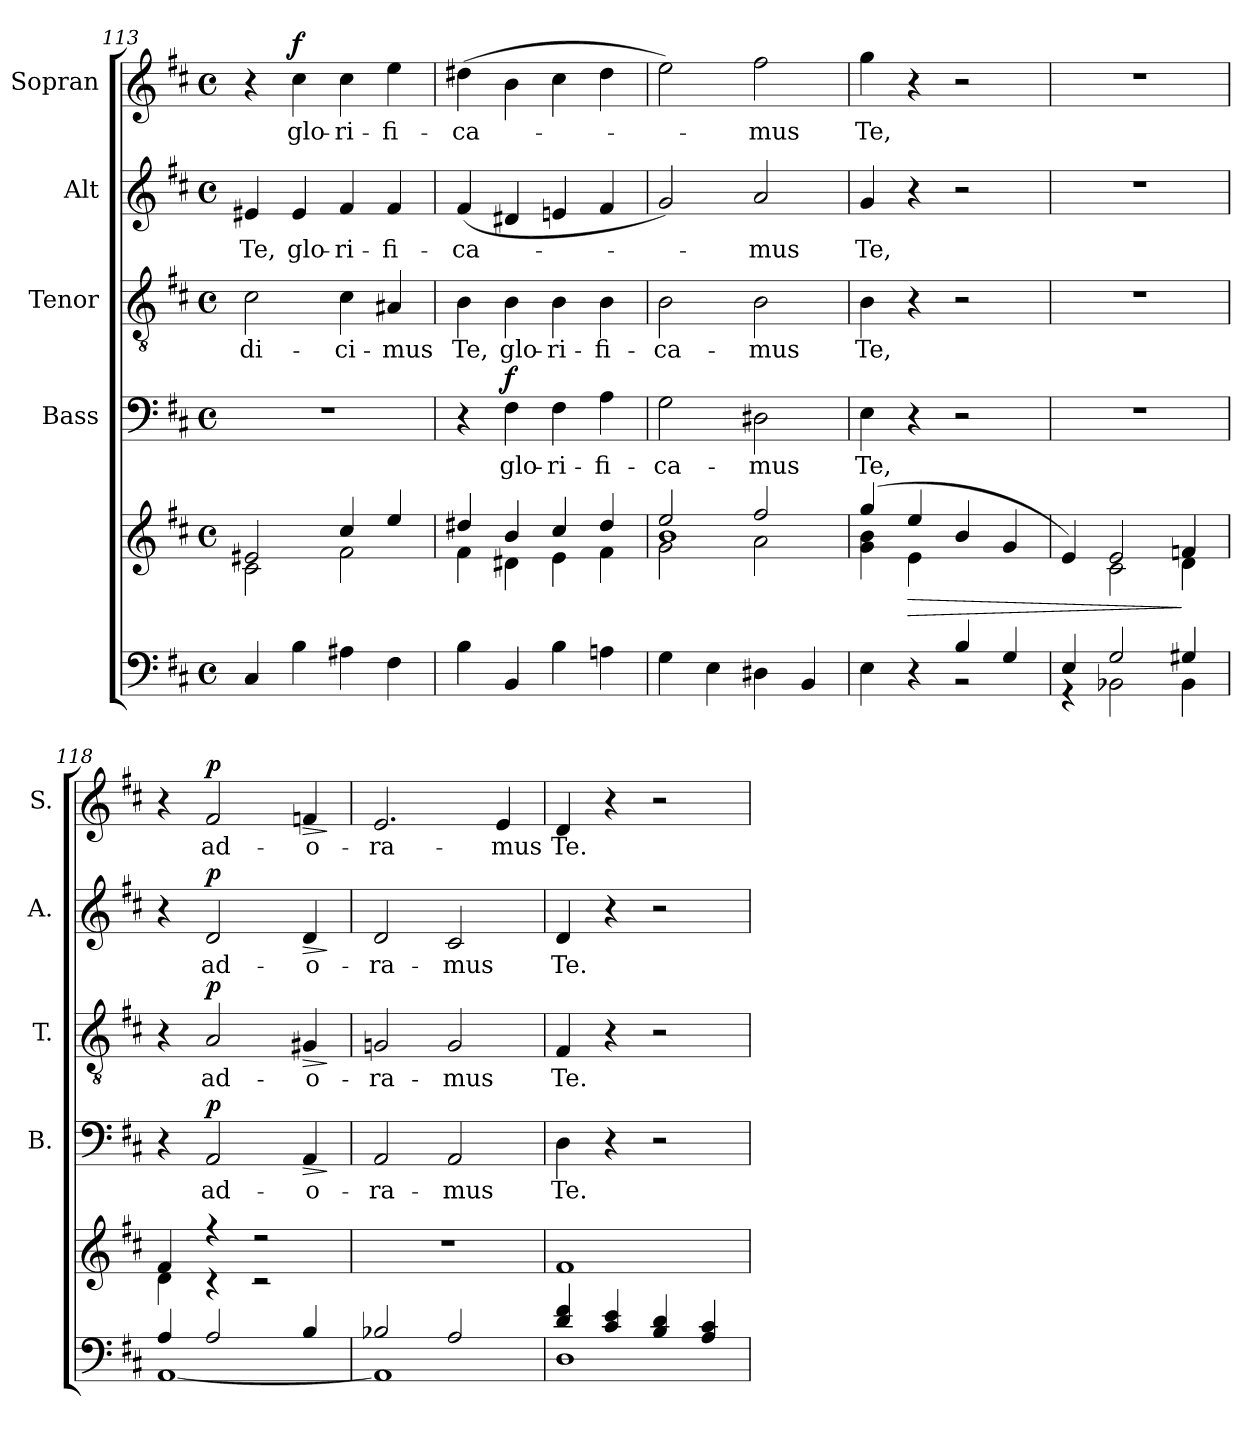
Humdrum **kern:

**kern	**kern	**dynam	**kern	**text	**dynam	**kern	**text	**dynam	**kern	**text	**dynam	**kern	**text	**dynam
*part5	*part5	*part5	*part4	*part4	*part4	*part3	*part3	*part3	*part2	*part2	*part2	*part1	*part1	*part1
*staff6	*staff5	*staff5/6	*staff4	*staff4	*staff4	*staff3	*staff3	*staff3	*staff2	*staff2	*staff2	*staff1	*staff1	*staff1
*	*	*	*I"Bass	*	*	*I"Tenor	*	*	*I"Alt	*	*	*I"Sopran	*	*
*	*	*	*I'B.	*	*	*I'T.	*	*	*I'A.	*	*	*I'S.	*	*
*clefF4	*clefG2	*	*clefF4	*	*	*clefGv2	*	*	*clefG2	*	*	*clefG2	*	*
*k[f#c#]	*k[f#c#]	*	*k[f#c#]	*	*	*k[f#c#]	*	*	*k[f#c#]	*	*	*k[f#c#]	*	*
*D:	*D:	*	*D:	*	*	*D:	*	*	*D:	*	*	*D:	*	*
*M4/4	*M4/4	*	*M4/4	*	*	*M4/4	*	*	*M4/4	*	*	*M4/4	*	*
*met(c)	*met(c)	*	*met(c)	*	*	*met(c)	*	*	*met(c)	*	*	*met(c)	*	*
=113	=113	=113	=113	=113	=113	=113	=113	=113	=113	=113	=113	=113	=113	=113
*	*^	*	*	*	*	*	*	*	*	*	*	*	*	*
!	!	!	!	!	!	!	!	!LO:LY:b	!	!	!LO:LY:b	!	!	!	!
4C#/	2e#X/	2c#\	.	1r	.	.	2c#\	-di-	.	4e#X/	Te,	.	4r	.	.
!	!	!	!	!	!	!	!	!	!	!	!LO:LY:b	!	!	!LO:LY:b	!LO:DY:a
4B\	.	.	.	.	.	.	.	.	.	4e#/	glo-	.	4cc#\	glo-	f
!	!	!	!	!	!	!	!	!LO:LY:b	!	!	!LO:LY:b	!	!	!LO:LY:b	!
4A#X\	4cc#/	2f#\	.	.	.	.	4c#\	-ci-	.	4f#/	-ri-	.	4cc#\	-ri-	.
!	!	!	!	!	!	!	!	!LO:LY:b	!	!	!LO:LY:b	!	!	!LO:LY:b	!
4F#\	4ee/	.	.	.	.	.	4A#X/	-mus	.	4f#/	-fi-	.	4ee\	-fi-	.
=114	=114	=114	=114	=114	=114	=114	=114	=114	=114	=114	=114	=114	=114	=114	=114
!	!	!	!	!	!	!	!	!LO:LY:b	!	!	!LO:LY:b	!	!	!LO:LY:b	!
4B\	4dd#X/	4f#\	.	4r	.	.	4B\	Te,	.	(<4f#/	-ca-	.	(>4dd#X\	-ca-	.
!	!	!	!	!	!LO:LY:b	!LO:DY:a	!	!LO:LY:b	!	!	!	!	!	!	!
4BB/	4b/	4d#X\	.	4F#\	glo-	f	4B\	glo-	.	4d#X/	.	.	4b\	.	.
!	!	!	!	!	!LO:LY:b	!	!	!LO:LY:b	!	!	!	!	!	!	!
4B\	4cc#/	4e\	.	4F#\	-ri-	.	4B\	-ri-	.	4en/	.	.	4cc#\	.	.
!	!	!	!	!	!LO:LY:b	!	!	!LO:LY:b	!	!	!	!	!	!	!
4An\	4dd#/	4f#\	.	4A\	-fi-	.	4B\	-fi-	.	4f#/	.	.	4dd#\	.	.
=115	=115	=115	=115	=115	=115	=115	=115	=115	=115	=115	=115	=115	=115	=115	=115
*	*	*^	*	*	*	*	*	*	*	*	*	*	*	*	*
!	!	!	!	!	!	!LO:LY:b	!	!	!LO:LY:b	!	!	!	!	!	!	!
4G\	2ee/	2g\	1b	.	2G\	-ca-	.	2B\	-ca-	.	2g/)	.	.	2ee\)	.	.
4E\	.	.	.	.	.	.	.	.	.	.	.	.	.	.	.	.
!	!	!	!	!	!	!LO:LY:b	!	!	!LO:LY:b	!	!	!LO:LY:b	!	!	!LO:LY:b	!
4D#X\	2ff#/	2a\	.	.	2D#X\	-mus	.	2B\	-mus	.	2a/	-mus	.	2ff#\	-mus	.
4BB/	.	.	.	.	.	.	.	.	.	.	.	.	.	.	.	.
*	*	*v	*v	*	*	*	*	*	*	*	*	*	*	*	*	*
=116	=116	=116	=116	=116	=116	=116	=116	=116	=116	=116	=116	=116	=116	=116	=116
*^	*	*	*	*	*	*	*	*	*	*	*	*	*	*	*
!	!	!	!	!	!	!LO:LY:b	!	!	!LO:LY:b	!	!	!LO:LY:b	!	!	!LO:LY:b	!
2ryy	4E\	(4gg/	4g\ 4b\	.	4E\	Te,	.	4B\	Te,	.	4g/	Te,	.	4gg\	Te,	.
!	!	!	!	!LO:HP:b	!	!	!	!	!	!	!	!	!	!	!	!
.	4r	4ee/	4e\	>	4r	.	.	4r	.	.	4r	.	.	4r	.	.
4B/	2r	4b/	2ryy	.	2r	.	.	2r	.	.	2r	.	.	2r	.	.
4G/	.	4g/	.	.	.	.	.	.	.	.	.	.	.	.	.	.
=117	=117	=117	=117	=117	=117	=117	=117	=117	=117	=117	=117	=117	=117	=117	=117	=117
4E/	4rGG	4e/)	4ryy	.	1r	.	.	1r	.	.	1r	.	.	1r	.	.
2G/	2BB-X\	2e/	2c#\	.	.	.	.	.	.	.	.	.	.	.	.	.
4G#X/	4BB-\	4fn/	4d\	]	.	.	.	.	.	.	.	.	.	.	.	.
!!LO:LB:g=z
=118	=118	=118	=118	=118	=118	=118	=118	=118	=118	=118	=118	=118	=118	=118	=118	=118
4A/	[<1AA	4f#/	4d\	.	4r	.	.	4r	.	.	4r	.	.	4r	.	.
!	!	!	!	!	!	!LO:LY:b	!LO:DY:a	!	!LO:LY:b	!LO:DY:a	!	!LO:LY:b	!LO:DY:a	!	!LO:LY:b	!LO:DY:a
2A/	.	4r	4r	.	2AA/	ad-	p	2A/	ad-	p	2d/	ad-	p	2f#/	ad-	p
.	.	2r	2r	.	.	.	.	.	.	.	.	.	.	.	.	.
!	!	!	!	!	!	!LO:LY:b	!LO:HP:b	!	!LO:LY:b	!LO:HP:b	!	!LO:LY:b	!LO:HP:b	!	!LO:LY:b	!LO:HP:b
4B/	.	.	.	.	4AA/	-o-	>	4G#X/	-o-	>	4d/	-o-	>	4fn/	-o-	>
*v	*v	*	*	*	*	*	*	*	*	*	*	*	*	*	*	*
*	*v	*v	*	*	*	*	*	*	*	*	*	*	*	*	*
.	.	.	.	.	]	.	.	]	.	.	]	.	.	]
=119	=119	=119	=119	=119	=119	=119	=119	=119	=119	=119	=119	=119	=119	=119
*^	*	*	*	*	*	*	*	*	*	*	*	*	*	*
!	!	!	!	!	!LO:LY:b	!	!	!LO:LY:b	!	!	!LO:LY:b	!	!	!LO:LY:b	!
2B-X/	1AA]	1r	.	2AA/	-ra-	.	2Gn/	-ra-	.	2d/	-ra-	.	2.e/	-ra-	.
!	!	!	!	!	!LO:LY:b	!	!	!LO:LY:b	!	!	!LO:LY:b	!	!	!	!
2A/	.	.	.	2AA/	-mus	.	2G/	-mus	.	2c#/	-mus	.	.	.	.
!	!	!	!	!	!	!	!	!	!	!	!	!	!	!LO:LY:b	!
.	.	.	.	.	.	.	.	.	.	.	.	.	4e/	-mus	.
=120	=120	=120	=120	=120	=120	=120	=120	=120	=120	=120	=120	=120	=120	=120	=120
!	!	!	!	!	!LO:LY:b	!	!	!LO:LY:b	!	!	!LO:LY:b	!	!	!LO:LY:b	!
4d/ 4f#/	1D	1f#	.	4D\	Te.	.	4F#/	Te.	.	4d/	Te.	.	4d/	Te.	.
4c#/ 4e/	.	.	.	4r	.	.	4r	.	.	4r	.	.	4r	.	.
4B/ 4d/	.	.	.	2r	.	.	2r	.	.	2r	.	.	2r	.	.
4A/ 4c#/	.	.	.	.	.	.	.	.	.	.	.	.	.	.	.
*v	*v	*	*	*	*	*	*	*	*	*	*	*	*	*	*
=	=	=	=	=	=	=	=	=	=	=	=	=	=	=
*-	*-	*-	*-	*-	*-	*-	*-	*-	*-	*-	*-	*-	*-	*-
